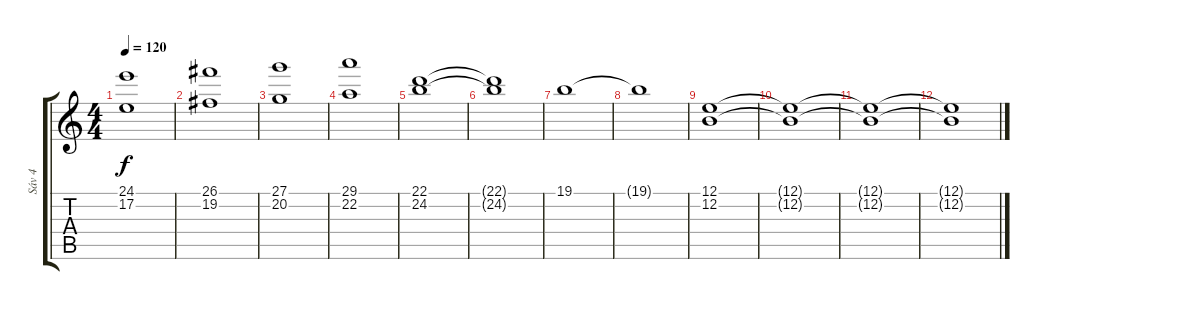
\track ("Sáv 4" "Sáv 4") {instrument stringensemble2}
\staff {score tabs}
\tuning (E4 B3 G3 D3 A2 E2) {hide}
\ts (4 4)
\tempo 120
\clef g2
\ks c
(24.1 17.2).1{dy f} |
(26.1 19.2).1 |
(27.1 20.2).1 |
(29.1 22.2).1 |
(22.1 24.2).1 |
(22.1{t} 24.2{t}).1 |
19.1.1 |
19.1{t}.1 |
(12.1 12.2).1 |
(12.1{t} 12.2{t}).1 |
(12.1{t} 12.2{t}).1 |
(12.1{t} 12.2{t}).1
